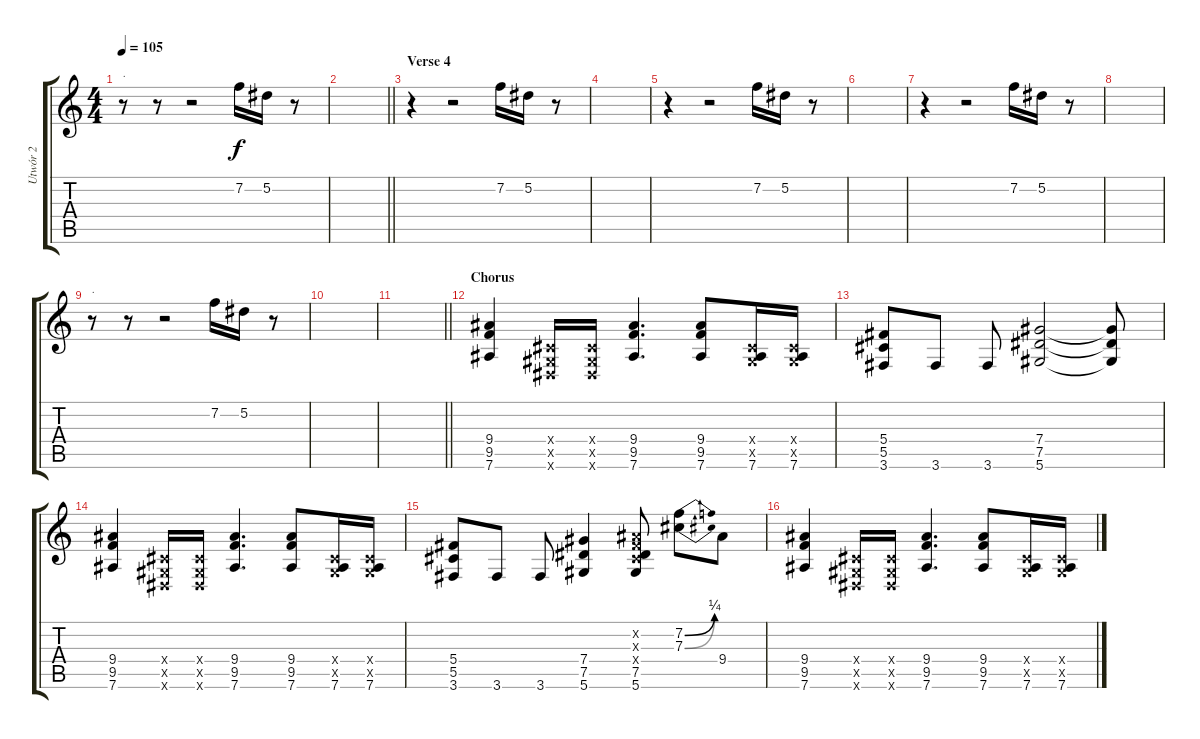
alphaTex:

\track ("Utwór 2" "Utwór 2") {instrument overdrivenguitar}
\staff {score tabs}
\tuning (Eb4 Bb3 Gb3 Db3 Ab2 Eb2) {hide}
\ts (4 4)
\tempo 105
\clef g2
\ks c
r.8{txt "." dy f} r.8 r.2 7.2.16 5.2.16 r.8 |
\barLineRight lightlight
|
\section ("" "Verse 4")
r.4 r.2 7.2.16 5.2.16 r.8 |
|
r.4 r.2 7.2.16 5.2.16 r.8 |
|
r.4 r.2 7.2.16 5.2.16 r.8 |
|
r.8{txt "."} r.8 r.2 7.2.16 5.2.16 r.8 |
|
\barLineRight lightlight
|
\section ("" "Chorus")
(9.4 9.5 7.6).4 (0.4{x} 0.5{x} 0.6{x}).16 (0.4{x} 0.5{x} 0.6{x}).16 (9.4 9.5 7.6).4{d} (9.4 9.5 7.6).8 (0.4{x} 0.5{x} 7.6).16 (0.4{x} 0.5{x} 7.6).16 |
(5.4 5.5 3.6).8 3.6.8 3.6.8 (7.4 7.5 5.6).2 (7.4{t} 7.5{t} 5.6{t}).8 |
(9.4 9.5 7.6).4 (0.4{x} 0.5{x} 0.6{x}).16 (0.4{x} 0.5{x} 0.6{x}).16 (9.4 9.5 7.6).4{d} (9.4 9.5 7.6).8 (0.4{x} 0.5{x} 7.6).16 (0.4{x} 0.5{x} 7.6).16 |
(5.4 5.5 3.6).8 3.6.8 3.6.8 (7.4 7.5 5.6).4 (0.2{x} 0.3{x} 0.4{x} 7.5 5.6).8 (7.2{be (bend 0 0 60 1)} 7.3{be (bend 0 0 60 1)}).8 9.4.8 |
(9.4 9.5 7.6).4 (0.4{x} 0.5{x} 0.6{x}).16 (0.4{x} 0.5{x} 0.6{x}).16 (9.4 9.5 7.6).4{d} (9.4 9.5 7.6).8 (0.4{x} 0.5{x} 7.6).16 (0.4{x} 0.5{x} 7.6).16
